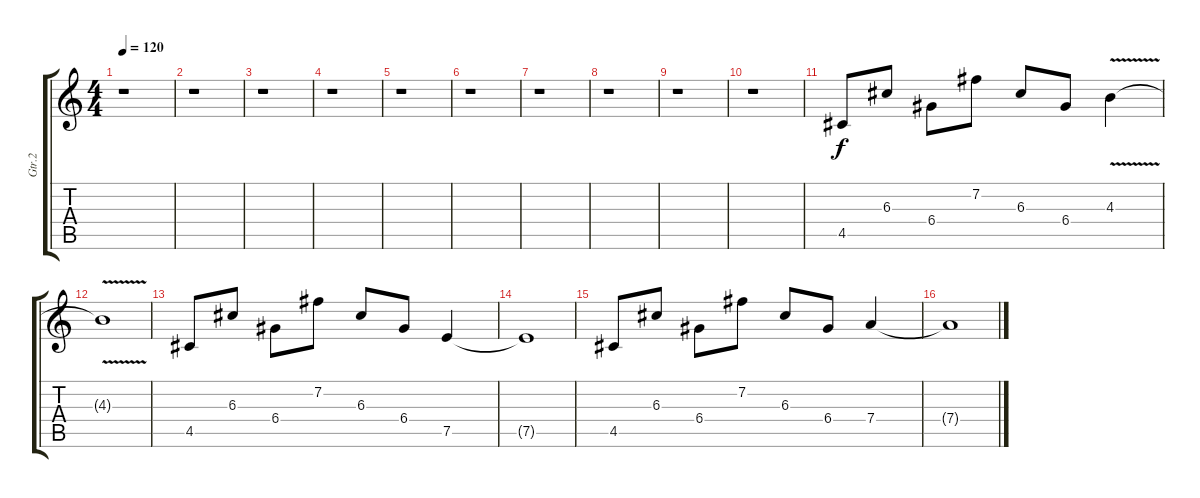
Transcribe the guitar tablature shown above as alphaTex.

\track ("Gtr.2" "Gtr.2") {instrument overdrivenguitar}
\staff {score tabs}
\tuning (E4 B3 G3 D3 A2 E2) {hide}
\ts (4 4)
\tempo 120
\clef g2
\ks c
r.1{dy f instrument overdrivenguitar} |
r.1 |
r.1 |
r.1 |
r.1 |
r.1 |
r.1 |
r.1 |
r.1 |
r.1 |
4.5.8 6.3.8 6.4.8 7.2.8 6.3.8 6.4.8 4.3{v}.4 |
4.3{t}.1 |
4.5.8 6.3.8 6.4.8 7.2.8 6.3.8 6.4.8 7.5.4 |
7.5{t}.1 |
4.5.8 6.3.8 6.4.8 7.2.8 6.3.8 6.4.8 7.4.4 |
7.4{t}.1
